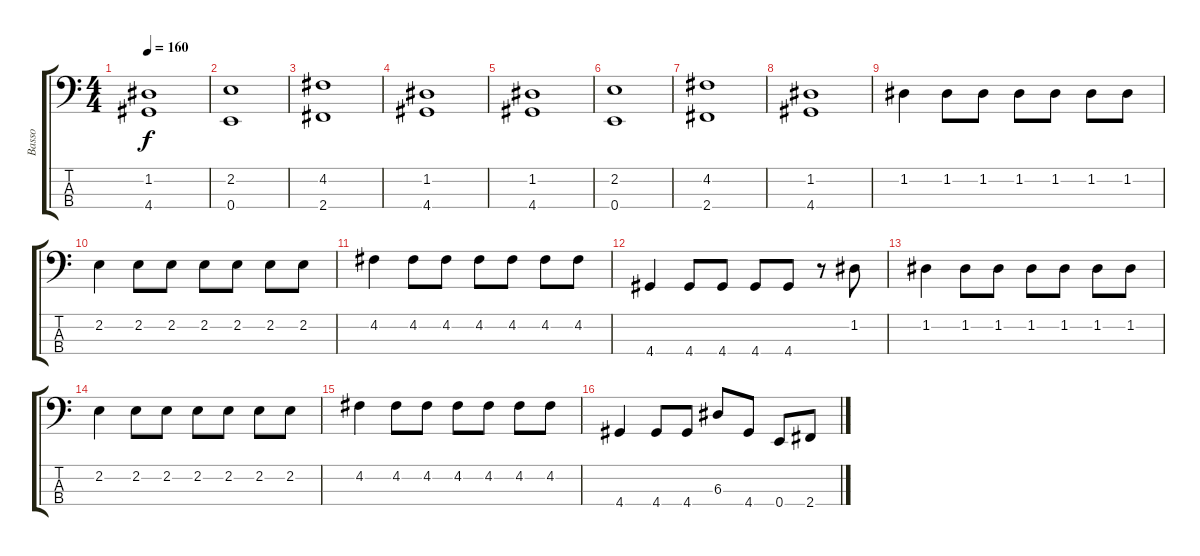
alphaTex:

\track ("Basso" "Basso") {instrument electricbassfinger}
\staff {score tabs}
\tuning (G2 D2 A1 E1) {hide}
\ts (4 4)
\tempo 160
\clef f4
\ks c
(1.2 4.4).1{dy f instrument electricbassfinger} |
(2.2 0.4).1 |
(4.2 2.4).1 |
(1.2 4.4).1 |
(1.2 4.4).1 |
(2.2 0.4).1 |
(4.2 2.4).1 |
(1.2 4.4).1 |
1.2.4 1.2.8 1.2.8 1.2.8 1.2.8 1.2.8 1.2.8 |
2.2.4 2.2.8 2.2.8 2.2.8 2.2.8 2.2.8 2.2.8 |
4.2.4 4.2.8 4.2.8 4.2.8 4.2.8 4.2.8 4.2.8 |
4.4.4 4.4.8 4.4.8 4.4.8 4.4.8 r.8 1.2.8 |
1.2.4 1.2.8 1.2.8 1.2.8 1.2.8 1.2.8 1.2.8 |
2.2.4 2.2.8 2.2.8 2.2.8 2.2.8 2.2.8 2.2.8 |
4.2.4 4.2.8 4.2.8 4.2.8 4.2.8 4.2.8 4.2.8 |
4.4.4 4.4.8 4.4.8 6.3.8 4.4.8 0.4.8 2.4.8
